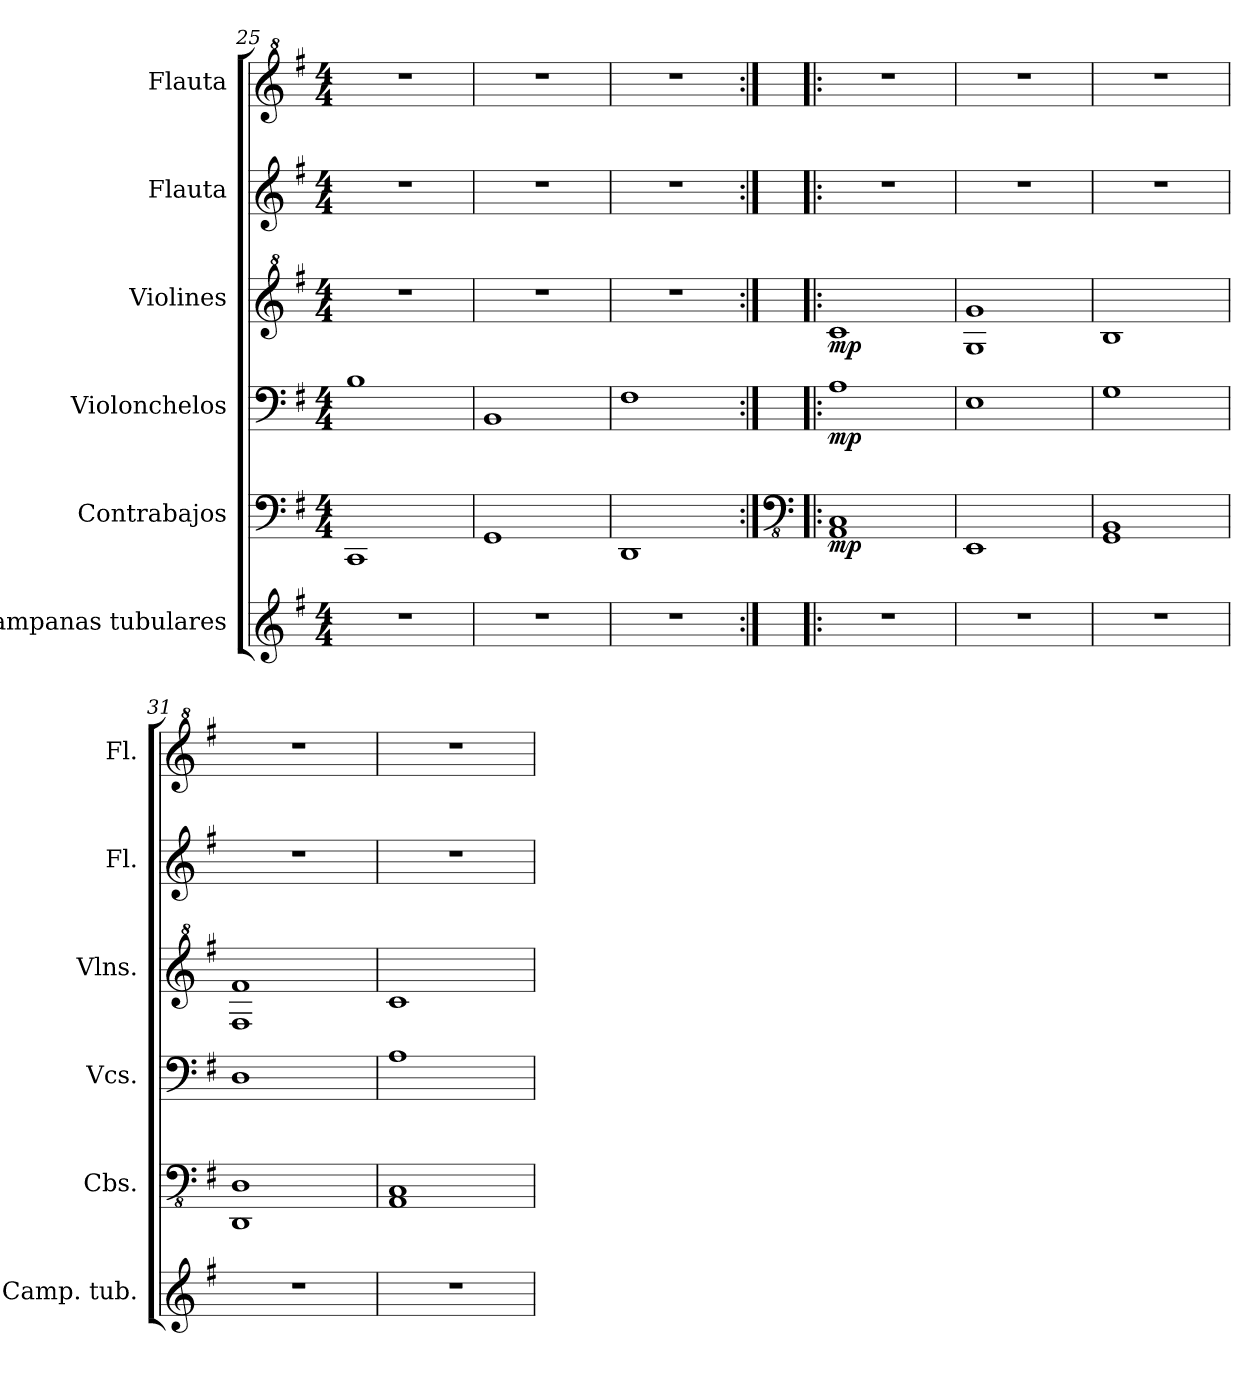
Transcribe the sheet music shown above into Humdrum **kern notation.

**kern	**kern	**dynam	**kern	**dynam	**kern	**dynam	**kern	**kern
*part6	*part5	*part5	*part4	*part4	*part3	*part3	*part2	*part1
*staff6	*staff5	*staff5	*staff4	*staff4	*staff3	*staff3	*staff2	*staff1
*I"Campanas tubulares	*I"Contrabajos	*	*I"Violonchelos	*	*I"Violines	*	*I"Flauta	*I"Flauta
*I'Camp. tub.	*I'Cbs.	*	*I'Vcs.	*	*I'Vlns.	*	*I'Fl.	*I'Fl.
*clefG2	*clefF4	*	*clefF4	*	*clefG^2	*	*clefG2	*clefG^2
*k[f#]	*k[f#]	*	*k[f#]	*	*k[f#]	*	*k[f#]	*k[f#]
*M4/4	*M4/4	*	*M4/4	*	*M4/4	*	*M4/4	*M4/4
=25	=25	=25	=25	=25	=25	=25	=25	=25
1r	1CC	.	1B	.	1r	.	1r	1r
=26	=26	=26	=26	=26	=26	=26	=26	=26
1r	1GG	.	1BB	.	1r	.	1r	1r
=27	=27	=27	=27	=27	=27	=27	=27	=27
1r	1DD	.	1F#	.	1r	.	1r	1r
=28:|!|:	=28:|!|:	=28:|!|:	=28:|!|:	=28:|!|:	=28:|!|:	=28:|!|:	=28:|!|:	=28:|!|:
*	*clefFv4	*	*	*	*	*	*	*
!	!	!LO:DY:b	!	!LO:DY:b	!	!LO:DY:b	!	!
1r	1AAA 1CC	mp	1A	mp	1cc	mp	1r	1r
=29	=29	=29	=29	=29	=29	=29	=29	=29
1r	1EEE	.	1E	.	1g 1gg	.	1r	1r
=30	=30	=30	=30	=30	=30	=30	=30	=30
1r	1GGG 1BBB	.	1G	.	1b	.	1r	1r
=31	=31	=31	=31	=31	=31	=31	=31	=31
1r	1DDD 1DD	.	1D	.	1f# 1ff#	.	1r	1r
=32	=32	=32	=32	=32	=32	=32	=32	=32
1r	1AAA 1CC	.	1A	.	1cc	.	1r	1r
=	=	=	=	=	=	=	=	=
*-	*-	*-	*-	*-	*-	*-	*-	*-
